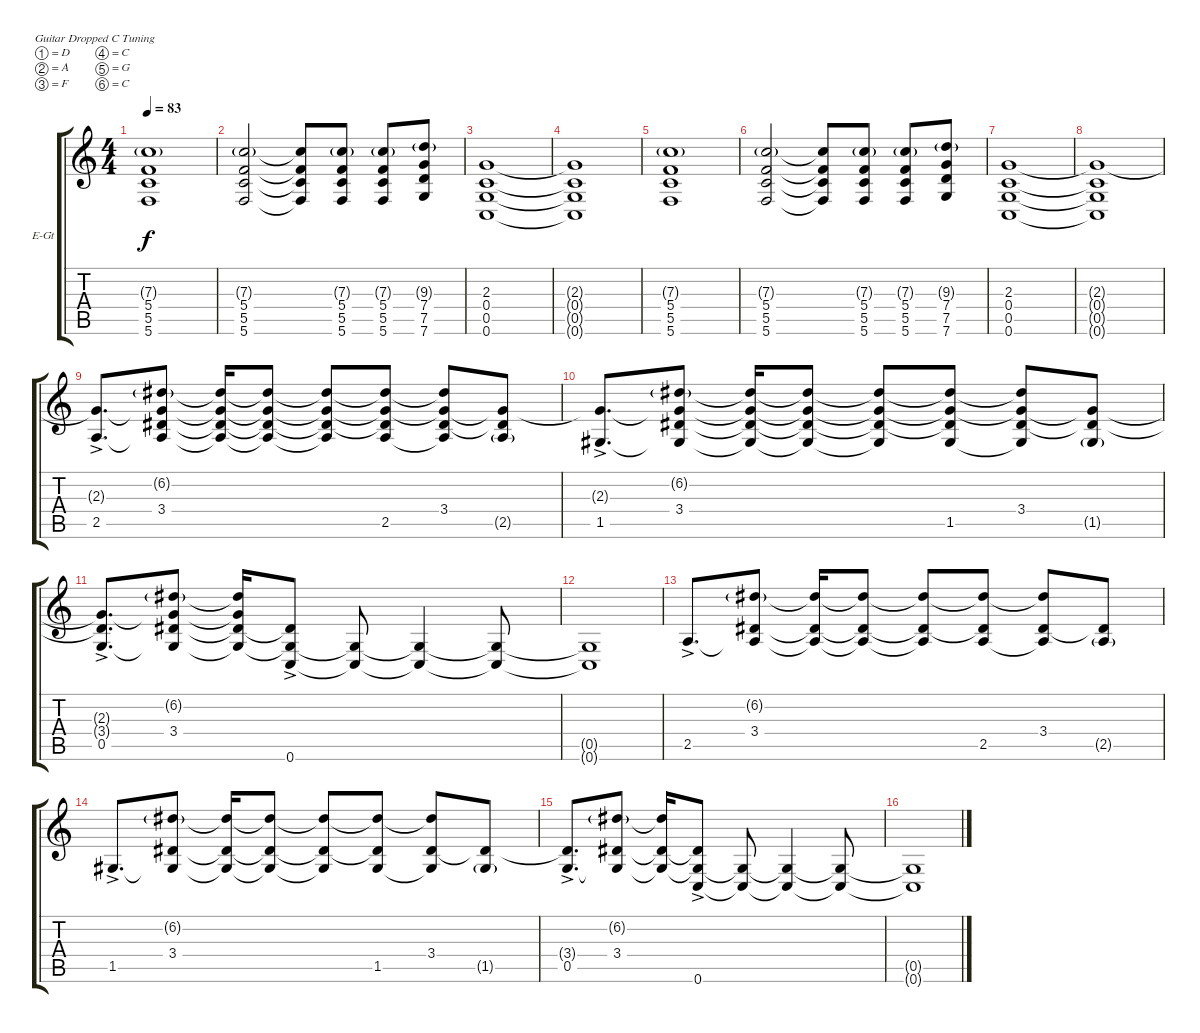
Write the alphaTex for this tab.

\bracketExtendMode groupsimilarinstruments
\firstSystemTrackNameOrientation horizontal
\otherSystemsTrackNameOrientation horizontal
\track ("Stefen Carpenter" "E-Gt") {instrument distortionguitar}
\staff {score tabs}
\tuning (D4 A3 F3 C3 G2 C2)
\ts (4 4)
\tempo 83
\clef g2
\ks c
(7.3{g} 5.4 5.5 5.6).1{dy f} |
(7.3{g} 5.4 5.5 5.6).2 (7.3{t} 5.4{t} 5.5{t} 5.6{t}).8 (7.3{g} 5.4 5.5 5.6).8 (7.3{g} 5.4 5.5 5.6).8 (9.3{g} 7.4 7.5 7.6).8 |
(2.3 0.4 0.5 0.6).1 |
(2.3{t} 0.4{t} 0.5{t} 0.6{t}).1 |
(7.3{g} 5.4 5.5 5.6).1 |
(7.3{g} 5.4 5.5 5.6).2 (7.3{t} 5.4{t} 5.5{t} 5.6{t}).8 (7.3{g} 5.4 5.5 5.6).8 (7.3{g} 5.4 5.5 5.6).8 (9.3{g} 7.4 7.5 7.6).8 |
(2.3 0.4 0.5 0.6).1 |
(2.3{t} 0.4{t} 0.5{t} 0.6{t}).1 |
(2.5{ac} 2.3{t}).8{d} (6.2{g} 3.4 2.5{t} 2.3{t}).8 (3.4{t} 2.5{t} 6.2{t} 2.3{t}).16 (6.2{t} 3.4{t} 2.5{t} 2.3{t}).8 (2.5{t} 6.2{t} 3.4{t} 2.3{t}).8 (6.2{t} 3.4{t} 2.5 2.3{t}).8 (6.2{t} 3.4 2.5{t} 2.3{t}).8 (3.4{t} 2.5{g} 2.3{t}).8 |
(1.5{ac} 2.3{t}).8{d} (6.2{g} 3.4 1.5{t} 2.3{t}).8 (3.4{t} 1.5{t} 6.2{t} 2.3{t}).16 (6.2{t} 3.4{t} 1.5{t} 2.3{t}).8 (1.5{t} 6.2{t} 3.4{t} 2.3{t}).8 (6.2{t} 3.4{t} 1.5 2.3{t}).8 (6.2{t} 3.4 1.5{t} 2.3{t}).8 (3.4{t} 1.5{g} 2.3{t}).8 |
(3.4{t} 0.5{ac} 2.3{t}).8{d} (6.2{g} 3.4 0.5{t} 2.3{t}).8 (6.2{t} 2.3{t} 0.5{t} 3.4{t}).16 (3.4{t} 0.5{t} 0.6{ac}).8 (0.5{t} 0.6{t}).8 (0.6{t} 0.5{t}).4 (0.5{t} 0.6{t}).8 |
(0.5{t} 0.6{t}).1 |
2.5{ac}.8{d} (6.2{g} 3.4 2.5{t}).8 (3.4{t} 2.5{t} 6.2{t}).16 (6.2{t} 3.4{t} 2.5{t}).8 (2.5{t} 6.2{t} 3.4{t}).8 (6.2{t} 3.4{t} 2.5).8 (6.2{t} 3.4 2.5{t}).8 (3.4{t} 2.5{g}).8 |
1.5{ac}.8{d} (6.2{g} 3.4 1.5{t}).8 (3.4{t} 1.5{t} 6.2{t}).16 (6.2{t} 3.4{t} 1.5{t}).8 (1.5{t} 6.2{t} 3.4{t}).8 (6.2{t} 3.4{t} 1.5).8 (6.2{t} 3.4 1.5{t}).8 (3.4{t} 1.5{g}).8 |
(3.4{t} 0.5{ac}).8{d} (6.2{g} 3.4 0.5{t}).8 (6.2{t} 0.5{t} 3.4{t}).16 (3.4{t} 0.5{t} 0.6{ac}).8 (0.5{t} 0.6{t}).8 (0.6{t} 0.5{t}).4 (0.5{t} 0.6{t}).8 |
(0.5{t} 0.6{t}).1
